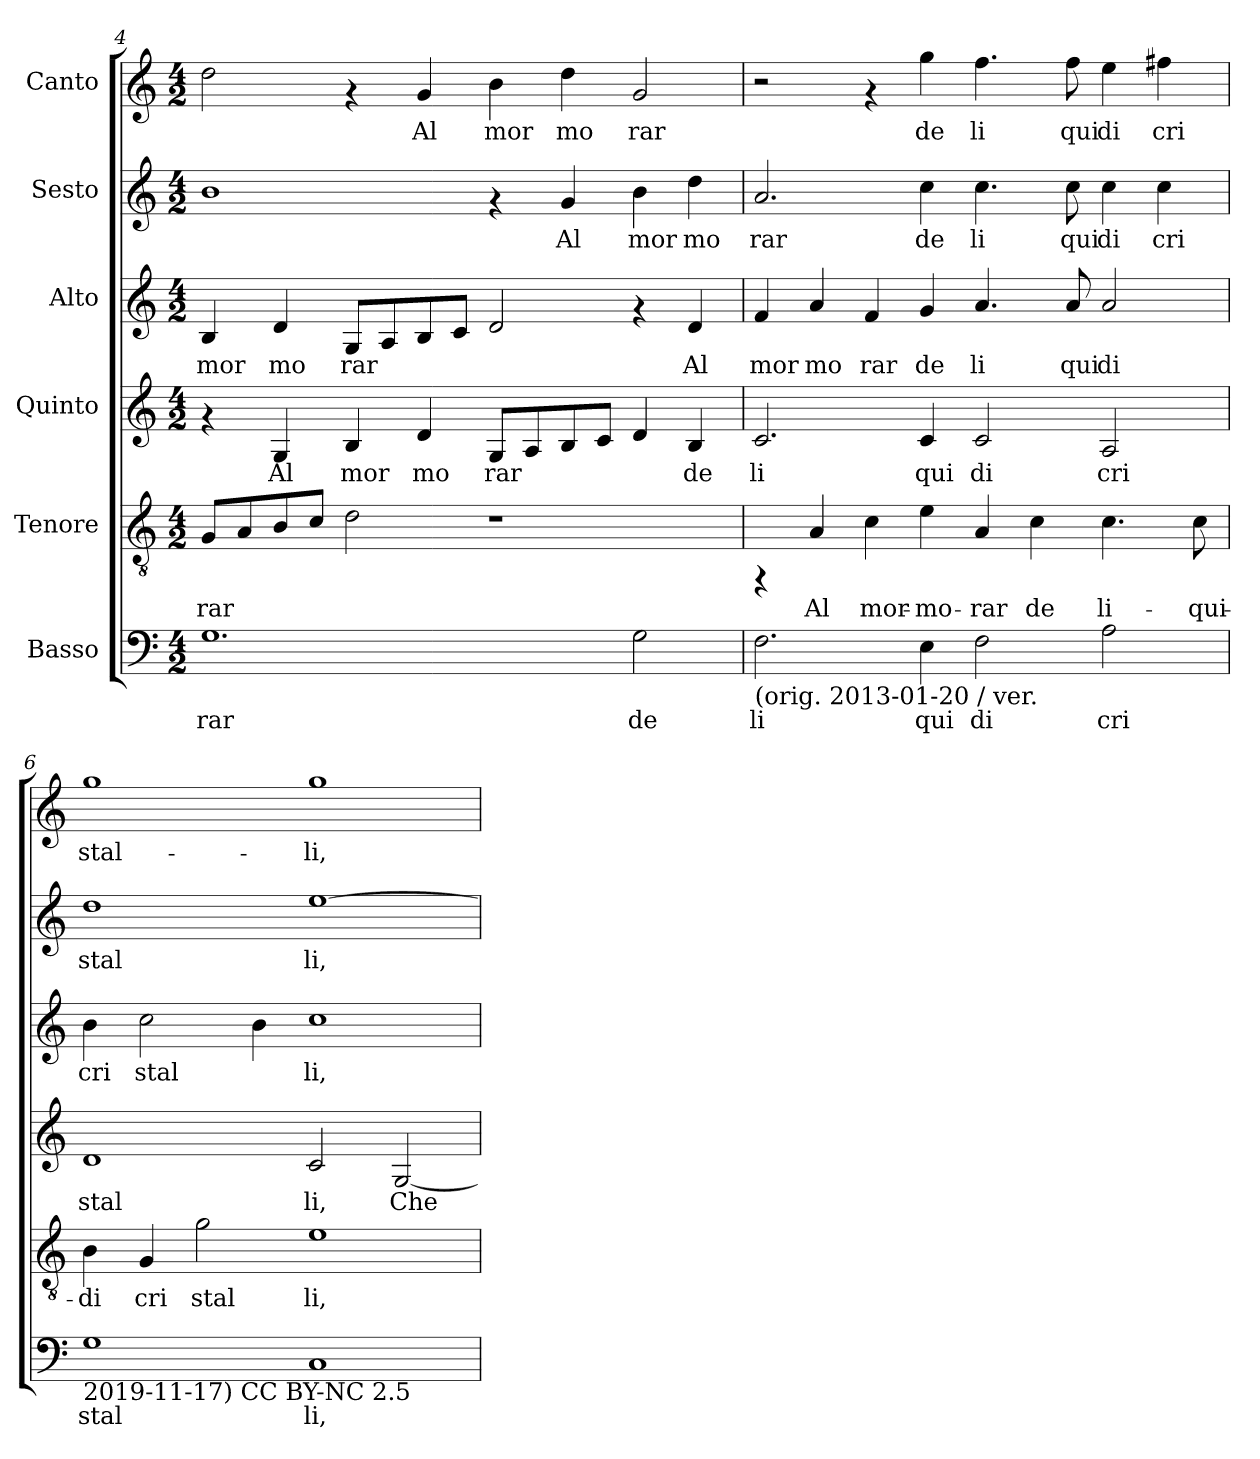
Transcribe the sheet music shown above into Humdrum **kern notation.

**kern	**text	**kern	**text	**kern	**text	**kern	**text	**kern	**text	**kern	**text
*part6	*part6	*part5	*part5	*part4	*part4	*part3	*part3	*part2	*part2	*part1	*part1
*staff6	*staff6	*staff5	*staff5	*staff4	*staff4	*staff3	*staff3	*staff2	*staff2	*staff1	*staff1
*I"Basso	*	*I"Tenore	*	*I"Quinto	*	*I"Alto	*	*I"Sesto	*	*I"Canto	*
*clefF4	*	*clefGv2	*	*clefG2	*	*clefG2	*	*clefG2	*	*clefG2	*
*k[]	*	*k[]	*	*k[]	*	*k[]	*	*k[]	*	*k[]	*
*C:	*	*C:	*	*C:	*	*C:	*	*C:	*	*C:	*
*M4/2	*	*M4/2	*	*M4/2	*	*M4/2	*	*M4/2	*	*M4/2	*
=4	=4	=4	=4	=4	=4	=4	=4	=4	=4	=4	=4
!	!LO:LY:b:cj	!	!LO:LY:b:cj	!	!	!	!LO:LY:b:cj	!	!LO:LY:b:cj	!	!LO:LY:b:cj
1.G	rar	8G/L	-rar	4rf	.	4B/	mor	1b	.	2dd\	.
!	!	!	!LO:LY:b:cj	!	!	!	!	!	!	!	!
.	.	8A/	.	.	.	.	.	.	.	.	.
!	!	!	!LO:LY:b:cj	!	!LO:LY:b:cj	!	!LO:LY:b:cj	!	!	!	!
.	.	8B/	.	4G/	Al	4d/	mo	.	.	.	.
!	!	!	!LO:LY:b:cj	!	!	!	!	!	!	!	!
.	.	8c/J	.	.	.	.	.	.	.	.	.
!	!	!	!LO:LY:b:cj	!	!LO:LY:b:cj	!	!LO:LY:b:cj	!	!	!	!
.	.	2d\	.	4B/	mor	8G/L	rar	.	.	4rf	.
!	!	!	!	!	!	!	!LO:LY:b:cj	!	!	!	!
.	.	.	.	.	.	8A/	.	.	.	.	.
!	!	!	!	!	!LO:LY:b:cj	!	!LO:LY:b:cj	!	!	!	!LO:LY:b:cj
.	.	.	.	4d/	mo	8B/	.	.	.	4g/	Al
!	!	!	!	!	!	!	!LO:LY:b:cj	!	!	!	!
.	.	.	.	.	.	8c/J	.	.	.	.	.
!	!	!	!	!	!LO:LY:b:cj	!	!LO:LY:b:cj	!	!	!	!LO:LY:b:cj
.	.	1r	.	8G/L	rar	2d/	.	4rf	.	4b\	mor
!	!	!	!	!	!LO:LY:b:cj	!	!	!	!	!	!
.	.	.	.	8A/	.	.	.	.	.	.	.
!	!	!	!	!	!LO:LY:b:cj	!	!	!	!LO:LY:b:cj	!	!LO:LY:b:cj
.	.	.	.	8B/	.	.	.	4g/	Al	4dd\	mo
!	!	!	!	!	!LO:LY:b:cj	!	!	!	!	!	!
.	.	.	.	8c/J	.	.	.	.	.	.	.
!	!LO:LY:b:cj	!	!	!	!LO:LY:b:cj	!	!	!	!LO:LY:b:cj	!	!LO:LY:b:cj
2G\	de	.	.	4d/	.	4rf	.	4b\	mor	2g/	rar
!	!	!	!	!	!LO:LY:b:cj	!	!LO:LY:b:cj	!	!LO:LY:b:cj	!	!
.	.	.	.	4B/	de	4d/	Al	4dd\	mo	.	.
=5	=5	=5	=5	=5	=5	=5	=5	=5	=5	=5	=5
!LO:TX:b:t=(orig. 2013-01-20 / ver.	!	!	!	!	!	!	!	!	!	!	!
!	!LO:LY:b:cj	!	!	!	!LO:LY:b:cj	!	!LO:LY:b:cj	!	!LO:LY:b:cj	!	!
2.F\	li	4rFF	.	2.c/	li	4f/	mor	2.a/	rar	2r	.
!	!	!	!LO:LY:b:cj	!	!	!	!LO:LY:b:cj	!	!	!	!
.	.	4A/	Al	.	.	4a/	mo	.	.	.	.
!	!	!	!LO:LY:b:cj	!	!	!	!LO:LY:b:cj	!	!	!	!
.	.	4c\	mor-	.	.	4f/	rar	.	.	4rf	.
!	!LO:LY:b:cj	!	!LO:LY:b:cj	!	!LO:LY:b:cj	!	!LO:LY:b:cj	!	!LO:LY:b:cj	!	!LO:LY:b:cj
4E\	qui	4e\	-mo-	4c/	qui	4g/	de	4cc\	de	4gg\	de
!	!LO:LY:b:cj	!	!LO:LY:b:cj	!	!LO:LY:b:cj	!	!LO:LY:b:cj	!	!LO:LY:b:cj	!	!LO:LY:b:cj
2F\	di	4A/	-rar	2c/	di	4.a/	li	4.cc\	li	4.ff\	li
!	!	!	!LO:LY:b:cj	!	!	!	!	!	!	!	!
.	.	4c\	de	.	.	.	.	.	.	.	.
!	!	!	!	!	!	!	!LO:LY:b:cj	!	!LO:LY:b:cj	!	!LO:LY:b:cj
.	.	.	.	.	.	8a/	qui	8cc\	qui	8ff\	qui
!	!LO:LY:b:cj	!	!LO:LY:b:cj	!	!LO:LY:b:cj	!	!LO:LY:b:cj	!	!LO:LY:b:cj	!	!LO:LY:b:cj
2A\	cri	4.c\	li-	2A/	cri	2a/	di	4cc\	di	4ee\	di
!	!	!	!	!	!	!	!	!	!LO:LY:b:cj	!	!LO:LY:b:cj
.	.	.	.	.	.	.	.	4cc\	cri	4ff#X\	cri
!	!	!	!LO:LY:b:cj	!	!	!	!	!	!	!	!
.	.	8c\	-qui-	.	.	.	.	.	.	.	.
!!LO:PB:g=z
=6	=6	=6	=6	=6	=6	=6	=6	=6	=6	=6	=6
!LO:TX:b:t=2019-11-17) CC BY-NC 2.5	!	!	!	!	!	!	!	!	!	!	!
!	!LO:LY:b:cj	!	!LO:LY:b:cj	!	!LO:LY:b:cj	!	!LO:LY:b:cj	!	!LO:LY:b:cj	!	!LO:LY:b:cj
1G	stal	4B\	-di	1d	stal	4b\	cri	1dd	stal	1gg	stal-
!	!	!	!LO:LY:b:cj	!	!	!	!LO:LY:b:cj	!	!	!	!
.	.	4G/	cri	.	.	2cc\	stal	.	.	.	.
!	!	!	!LO:LY:b:cj	!	!	!	!	!	!	!	!
.	.	2g\	stal	.	.	.	.	.	.	.	.
!	!	!	!	!	!	!	!LO:LY:b:cj	!	!	!	!
.	.	.	.	.	.	4b\	.	.	.	.	.
!	!LO:LY:b:cj	!	!LO:LY:b:cj	!	!LO:LY:b:cj	!	!LO:LY:b:cj	!	!LO:LY:b:cj	!	!LO:LY:b:cj
1C	li,	1e	li,	2c/	li,	1cc	li,	[>1ee	li,	1gg	-li,
!	!	!	!	!	!LO:LY:b:cj	!	!	!	!	!	!
.	.	.	.	[<2G/	Che	.	.	.	.	.	.
=	=	=	=	=	=	=	=	=	=	=	=
*-	*-	*-	*-	*-	*-	*-	*-	*-	*-	*-	*-
